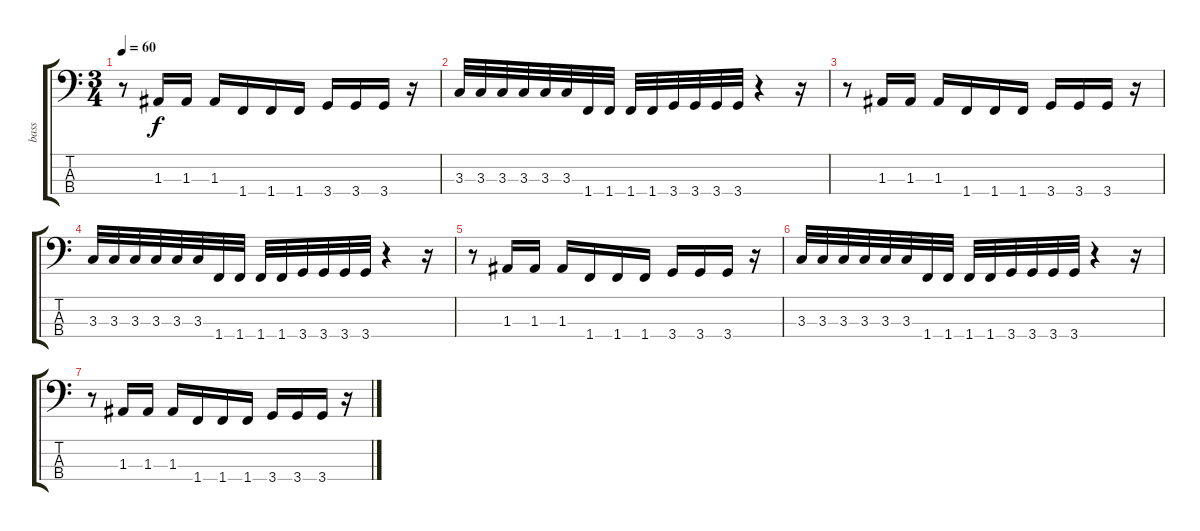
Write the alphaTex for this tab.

\track ("bass" "bass") {instrument electricbasspick}
\staff {score tabs}
\tuning (G2 D2 A1 E1) {hide}
\ts (3 4)
\tempo 60
\clef f4
\ks c
r.8{dy f} 1.3.16 1.3.16 1.3.16 1.4.16 1.4.16 1.4.16 3.4.16 3.4.16 3.4.16 r.16 |
3.3.32{volume 13} 3.3.32 3.3.32 3.3.32 3.3.32 3.3.32 1.4.32 1.4.32 1.4.32 1.4.32 3.4.32 3.4.32 3.4.32 3.4.32 r.4 r.16 |
r.8 1.3.16 1.3.16 1.3.16 1.4.16 1.4.16 1.4.16 3.4.16 3.4.16 3.4.16 r.16 |
3.3.32{volume 13} 3.3.32 3.3.32 3.3.32 3.3.32 3.3.32 1.4.32 1.4.32 1.4.32 1.4.32 3.4.32 3.4.32 3.4.32 3.4.32 r.4 r.16 |
r.8 1.3.16 1.3.16 1.3.16 1.4.16 1.4.16 1.4.16 3.4.16 3.4.16 3.4.16 r.16 |
3.3.32{volume 13} 3.3.32 3.3.32 3.3.32 3.3.32 3.3.32 1.4.32 1.4.32 1.4.32 1.4.32 3.4.32 3.4.32 3.4.32 3.4.32 r.4 r.16 |
r.8 1.3.16 1.3.16 1.3.16 1.4.16 1.4.16 1.4.16 3.4.16 3.4.16 3.4.16 r.16
